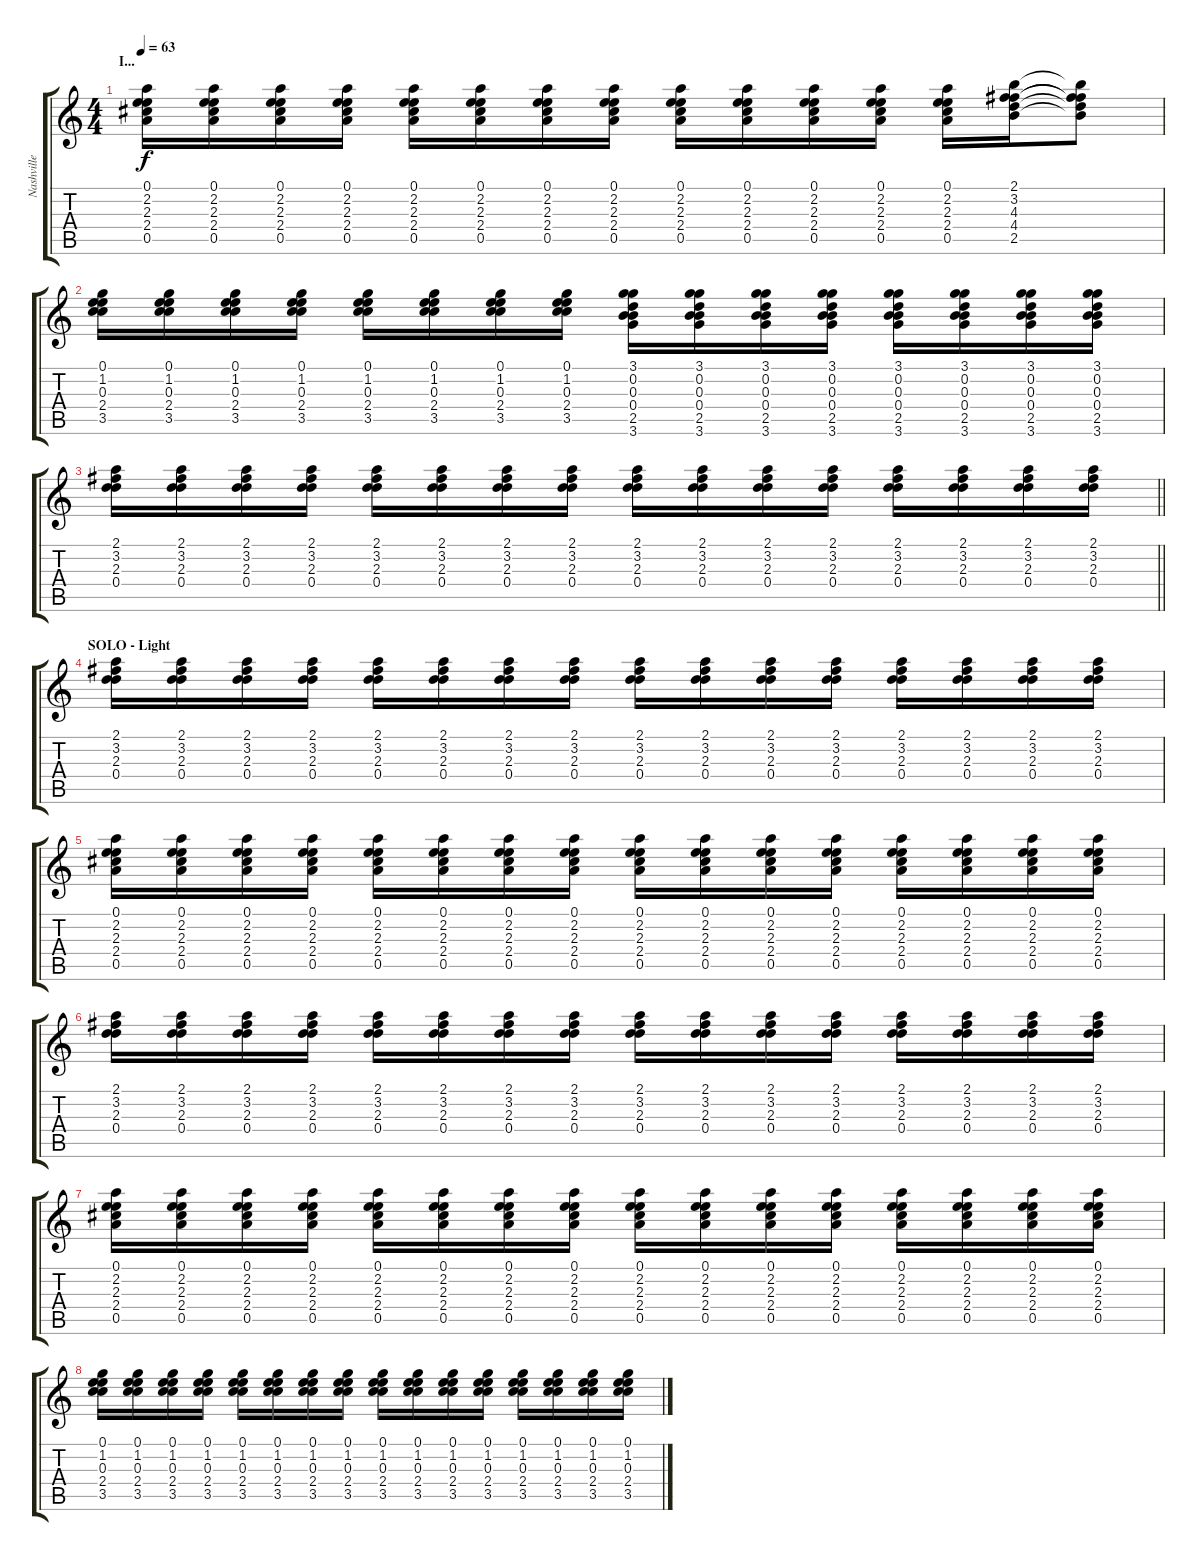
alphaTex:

\track ("Nashville Acoustic (Ritenour)" "Nashville ") {instrument acousticguitarsteel}
\staff {score tabs}
\tuning (E4 B3 G4 D4 A3 E3) {hide}
\ts (4 4)
\section ("" "I...")
\tempo 63
\clef g2
\ks c
(0.1 2.2 2.3 2.4 0.5).16{dy f} (0.1 2.2 2.3 2.4 0.5).16 (0.1 2.2 2.3 2.4 0.5).16 (0.1 2.2 2.3 2.4 0.5).16 (0.1 2.2 2.3 2.4 0.5).16 (0.1 2.2 2.3 2.4 0.5).16 (0.1 2.2 2.3 2.4 0.5).16 (0.1 2.2 2.3 2.4 0.5).16 (0.1 2.2 2.3 2.4 0.5).16 (0.1 2.2 2.3 2.4 0.5).16 (0.1 2.2 2.3 2.4 0.5).16 (0.1 2.2 2.3 2.4 0.5).16 (0.1 2.2 2.3 2.4 0.5).16 (2.1 3.2 4.3 4.4 2.5).16 (2.1{t} 3.2{t} 4.3{t} 4.4{t} 2.5{t}).8 |
(0.1 1.2 0.3 2.4 3.5).16 (0.1 1.2 0.3 2.4 3.5).16 (0.1 1.2 0.3 2.4 3.5).16 (0.1 1.2 0.3 2.4 3.5).16 (0.1 1.2 0.3 2.4 3.5).16 (0.1 1.2 0.3 2.4 3.5).16 (0.1 1.2 0.3 2.4 3.5).16 (0.1 1.2 0.3 2.4 3.5).16 (3.1 0.2 0.3 0.4 2.5 3.6).16 (3.1 0.2 0.3 0.4 2.5 3.6).16 (3.1 0.2 0.3 0.4 2.5 3.6).16 (3.1 0.2 0.3 0.4 2.5 3.6).16 (3.1 0.2 0.3 0.4 2.5 3.6).16 (3.1 0.2 0.3 0.4 2.5 3.6).16 (3.1 0.2 0.3 0.4 2.5 3.6).16 (3.1 0.2 0.3 0.4 2.5 3.6).16 |
\barLineRight lightlight
(2.1 3.2 2.3 0.4).16 (2.1 3.2 2.3 0.4).16 (2.1 3.2 2.3 0.4).16 (2.1 3.2 2.3 0.4).16 (2.1 3.2 2.3 0.4).16 (2.1 3.2 2.3 0.4).16 (2.1 3.2 2.3 0.4).16 (2.1 3.2 2.3 0.4).16 (2.1 3.2 2.3 0.4).16 (2.1 3.2 2.3 0.4).16 (2.1 3.2 2.3 0.4).16 (2.1 3.2 2.3 0.4).16 (2.1 3.2 2.3 0.4).16 (2.1 3.2 2.3 0.4).16 (2.1 3.2 2.3 0.4).16 (2.1 3.2 2.3 0.4).16 |
\section ("" "SOLO - Light")
(2.1 3.2 2.3 0.4).16 (2.1 3.2 2.3 0.4).16 (2.1 3.2 2.3 0.4).16 (2.1 3.2 2.3 0.4).16 (2.1 3.2 2.3 0.4).16 (2.1 3.2 2.3 0.4).16 (2.1 3.2 2.3 0.4).16 (2.1 3.2 2.3 0.4).16 (2.1 3.2 2.3 0.4).16 (2.1 3.2 2.3 0.4).16 (2.1 3.2 2.3 0.4).16 (2.1 3.2 2.3 0.4).16 (2.1 3.2 2.3 0.4).16 (2.1 3.2 2.3 0.4).16 (2.1 3.2 2.3 0.4).16 (2.1 3.2 2.3 0.4).16 |
(0.1 2.2 2.3 2.4 0.5).16 (0.1 2.2 2.3 2.4 0.5).16 (0.1 2.2 2.3 2.4 0.5).16 (0.1 2.2 2.3 2.4 0.5).16 (0.1 2.2 2.3 2.4 0.5).16 (0.1 2.2 2.3 2.4 0.5).16 (0.1 2.2 2.3 2.4 0.5).16 (0.1 2.2 2.3 2.4 0.5).16 (0.1 2.2 2.3 2.4 0.5).16 (0.1 2.2 2.3 2.4 0.5).16 (0.1 2.2 2.3 2.4 0.5).16 (0.1 2.2 2.3 2.4 0.5).16 (0.1 2.2 2.3 2.4 0.5).16 (0.1 2.2 2.3 2.4 0.5).16 (0.1 2.2 2.3 2.4 0.5).16 (0.1 2.2 2.3 2.4 0.5).16 |
(2.1 3.2 2.3 0.4).16 (2.1 3.2 2.3 0.4).16 (2.1 3.2 2.3 0.4).16 (2.1 3.2 2.3 0.4).16 (2.1 3.2 2.3 0.4).16 (2.1 3.2 2.3 0.4).16 (2.1 3.2 2.3 0.4).16 (2.1 3.2 2.3 0.4).16 (2.1 3.2 2.3 0.4).16 (2.1 3.2 2.3 0.4).16 (2.1 3.2 2.3 0.4).16 (2.1 3.2 2.3 0.4).16 (2.1 3.2 2.3 0.4).16 (2.1 3.2 2.3 0.4).16 (2.1 3.2 2.3 0.4).16 (2.1 3.2 2.3 0.4).16 |
(0.1 2.2 2.3 2.4 0.5).16 (0.1 2.2 2.3 2.4 0.5).16 (0.1 2.2 2.3 2.4 0.5).16 (0.1 2.2 2.3 2.4 0.5).16 (0.1 2.2 2.3 2.4 0.5).16 (0.1 2.2 2.3 2.4 0.5).16 (0.1 2.2 2.3 2.4 0.5).16 (0.1 2.2 2.3 2.4 0.5).16 (0.1 2.2 2.3 2.4 0.5).16 (0.1 2.2 2.3 2.4 0.5).16 (0.1 2.2 2.3 2.4 0.5).16 (0.1 2.2 2.3 2.4 0.5).16 (0.1 2.2 2.3 2.4 0.5).16 (0.1 2.2 2.3 2.4 0.5).16 (0.1 2.2 2.3 2.4 0.5).16 (0.1 2.2 2.3 2.4 0.5).16 |
(0.1 1.2 0.3 2.4 3.5).16 (0.1 1.2 0.3 2.4 3.5).16 (0.1 1.2 0.3 2.4 3.5).16 (0.1 1.2 0.3 2.4 3.5).16 (0.1 1.2 0.3 2.4 3.5).16 (0.1 1.2 0.3 2.4 3.5).16 (0.1 1.2 0.3 2.4 3.5).16 (0.1 1.2 0.3 2.4 3.5).16 (0.1 1.2 0.3 2.4 3.5).16 (0.1 1.2 0.3 2.4 3.5).16 (0.1 1.2 0.3 2.4 3.5).16 (0.1 1.2 0.3 2.4 3.5).16 (0.1 1.2 0.3 2.4 3.5).16 (0.1 1.2 0.3 2.4 3.5).16 (0.1 1.2 0.3 2.4 3.5).16 (0.1 1.2 0.3 2.4 3.5).16
